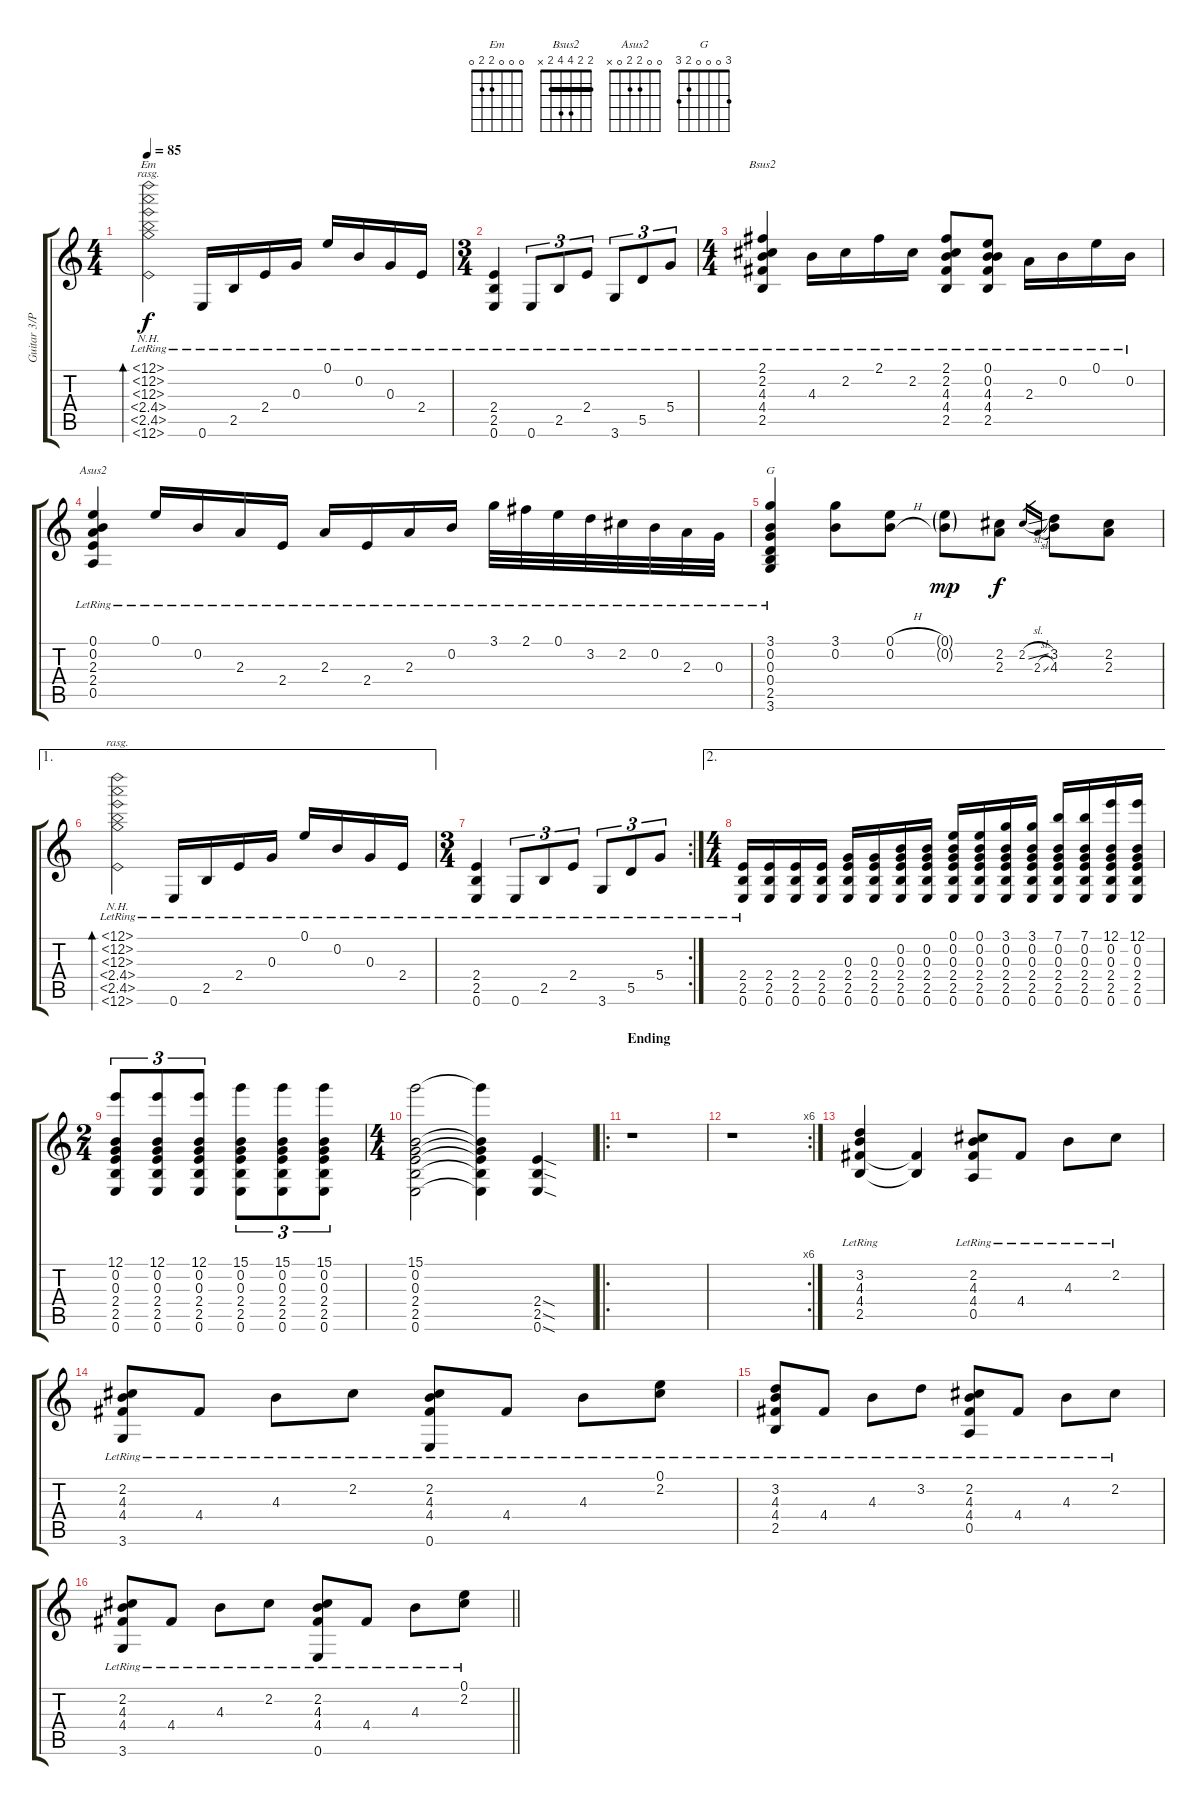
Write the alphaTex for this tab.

\track ("Guitar 3/Piano" "Guitar 3/P") {instrument acousticguitarsteel}
\staff {score tabs}
\tuning (E4 B3 G3 D3 A2 E2) {hide}
\chord ("Em" 0 0 0 2 2 0)
\chord ("Bsus2" 2 2 4 4 2 x) {barre 2}
\chord ("Asus2" 0 0 2 2 0 x)
\chord ("G" 3 0 0 0 2 3)
\ts (4 4)
\tempo 85
\clef g2
\ks c
(0.1{nh lr} 0.2{nh lr} 0.3{nh lr} 2.4{nh lr} 2.5{nh lr} 0.6{nh lr}).2{bd 120 ch "Em" rasg ii dy f} 0.6{lr}.16 2.5{lr}.16 2.4{lr}.16 0.3{lr}.16 0.1{lr}.16 0.2{lr}.16 0.3{lr}.16 2.4{lr}.16 |
\ts (3 4)
(2.4{lr} 2.5{lr} 0.6{lr}).4 0.6{lr}.8{tu (3 2)} 2.5{lr}.8{tu (3 2)} 2.4{lr}.8{tu (3 2)} 3.6{lr}.8{tu (3 2)} 5.5{lr}.8{tu (3 2)} 5.4{lr}.8{tu (3 2)} |
\ts (4 4)
(2.1{lr} 2.2{lr} 4.3{lr} 4.4{lr} 2.5{lr}).4{ch "Bsus2"} 4.3{lr}.16 2.2{lr}.16 2.1{lr}.16 2.2{lr}.16 (2.1{lr} 2.2{lr} 4.3{lr} 4.4{lr} 2.5{lr}).8 (0.1{lr} 0.2{lr} 4.3{lr} 4.4{lr} 2.5{lr}).8 2.3{lr}.16 0.2{lr}.16 0.1{lr}.16 0.2{lr}.16 |
(0.1{lr} 0.2{lr} 2.3{lr} 2.4{lr} 0.5{lr}).4{ch "Asus2"} 0.1{lr}.16 0.2{lr}.16 2.3{lr}.16 2.4{lr}.16 2.3{lr}.16 2.4{lr}.16 2.3{lr}.16 0.2{lr}.16 3.1{lr}.32 2.1{lr}.32 0.1{lr}.32 3.2{lr}.32 2.2{lr}.32 0.2{lr}.32 2.3{lr}.32 0.3{lr}.32 |
(3.1{lr} 0.2{lr} 0.3{lr} 0.4{lr} 2.5{lr} 3.6{lr}).4{ch "G"} (3.1 0.2).8 (0.1{h} 0.2{h}).8 (0.1{g} 0.2{g}).8{dy mp} (2.2 2.3).8{dy f} 2.2{sl}.16{gr} 2.3{sl}.16{gr} (3.2 4.3).8 (2.2 2.3).8 |
\ae 1
(0.1{nh lr} 0.2{nh lr} 0.3{nh lr} 2.4{nh lr} 2.5{nh lr} 0.6{nh lr}).2{bd 120 rasg ii} 0.6{lr}.16 2.5{lr}.16 2.4{lr}.16 0.3{lr}.16 0.1{lr}.16 0.2{lr}.16 0.3{lr}.16 2.4{lr}.16 |
\rc 2
\ts (3 4)
(2.4{lr} 2.5{lr} 0.6{lr}).4 0.6{lr}.8{tu (3 2)} 2.5{lr}.8{tu (3 2)} 2.4{lr}.8{tu (3 2)} 3.6{lr}.8{tu (3 2)} 5.5{lr}.8{tu (3 2)} 5.4{lr}.8{tu (3 2)} |
\ae 2
\ts (4 4)
(2.4 2.5 0.6{lr}).16 (2.4 2.5 0.6).16 (2.4 2.5 0.6).16 (2.4 2.5 0.6).16 (0.3 2.4 2.5 0.6).16 (0.3 2.4 2.5 0.6).16 (0.2 0.3 2.4 2.5 0.6).16 (0.2 0.3 2.4 2.5 0.6).16 (0.1 0.2 0.3 2.4 2.5 0.6).16 (0.1 0.2 0.3 2.4 2.5 0.6).16 (3.1 0.2 0.3 2.4 2.5 0.6).16 (3.1 0.2 0.3 2.4 2.5 0.6).16 (7.1 0.2 0.3 2.4 2.5 0.6).16 (7.1 0.2 0.3 2.4 2.5 0.6).16 (12.1 0.2 0.3 2.4 2.5 0.6).16 (12.1 0.2 0.3 2.4 2.5 0.6).16 |
\ts (2 4)
(12.1 0.2 0.3 2.4 2.5 0.6).8{tu (3 2)} (12.1 0.2 0.3 2.4 2.5 0.6).8{tu (3 2)} (12.1 0.2 0.3 2.4 2.5 0.6).8{tu (3 2)} (15.1 0.2 0.3 2.4 2.5 0.6).8{tu (3 2)} (15.1 0.2 0.3 2.4 2.5 0.6).8{tu (3 2)} (15.1 0.2 0.3 2.4 2.5 0.6).8{tu (3 2)} |
\ts (4 4)
(15.1 0.2 0.3 2.4 2.5 0.6).2 (15.1{t} 0.2{t} 0.3{t} 2.4{t} 2.5{t} 0.6{t}).4 (2.4{sod} 2.5{sod} 0.6{sod}).4 |
\ro
\section ("" "Ending")
r.1 |
\rc 6
r.1 |
(3.2 4.3{lr} 4.4{lr} 2.5{lr}).4{volume 0} (4.4{t} 2.5{t}).4{volume 16} (2.2{lr} 4.3{lr} 4.4{lr} 0.5{lr}).8 4.4{lr}.8 4.3{lr}.8 2.2{lr}.8 |
(2.2{lr} 4.3{lr} 4.4{lr} 3.6{lr}).8 4.4{lr}.8 4.3{lr}.8 2.2{lr}.8 (2.2{lr} 4.3{lr} 4.4{lr} 0.6{lr}).8 4.4{lr}.8 4.3{lr}.8 (0.1{lr} 2.2{lr}).8 |
(3.2{lr} 4.3{lr} 4.4{lr} 2.5{lr}).8 4.4{lr}.8 4.3{lr}.8 3.2{lr}.8 (2.2{lr} 4.3{lr} 4.4{lr} 0.5{lr}).8 4.4{lr}.8 4.3{lr}.8 2.2{lr}.8 |
\barLineRight lightlight
(2.2{lr} 4.3{lr} 4.4{lr} 3.6{lr}).8 4.4{lr}.8 4.3{lr}.8 2.2{lr}.8 (2.2{lr} 4.3{lr} 4.4{lr} 0.6{lr}).8 4.4{lr}.8 4.3{lr}.8 (0.1{lr} 2.2{lr}).8
